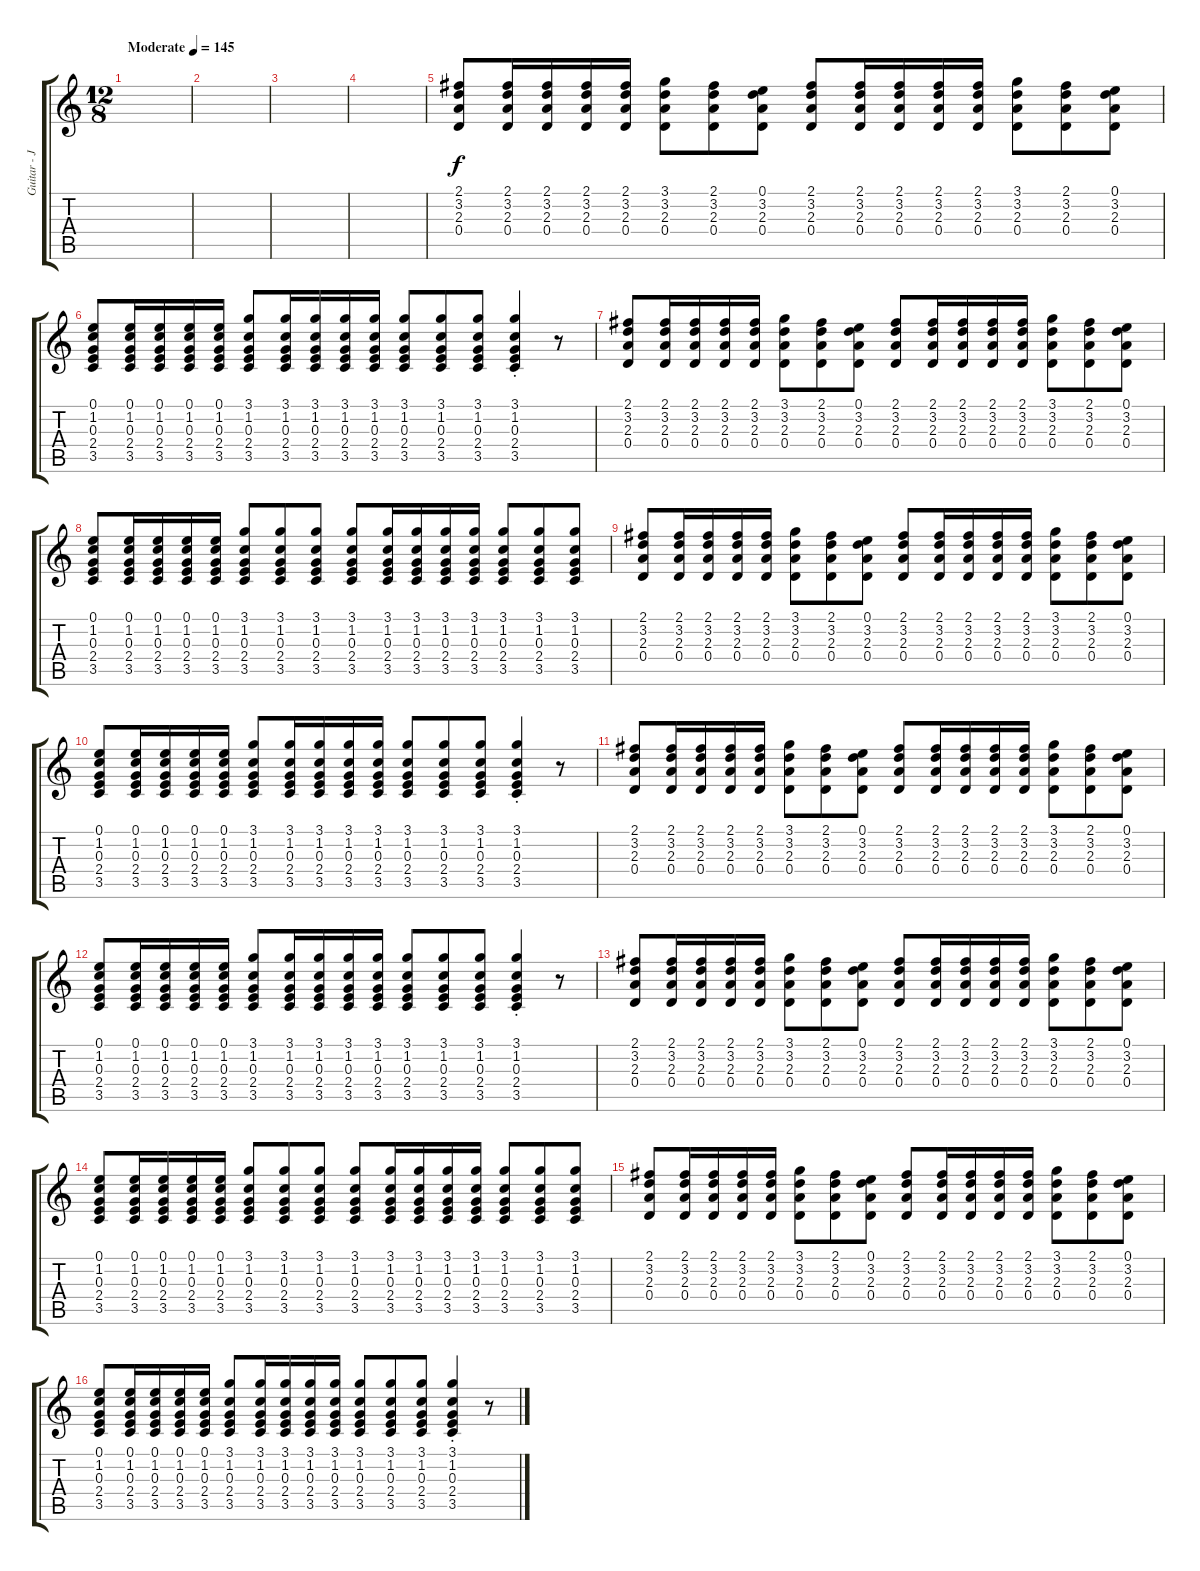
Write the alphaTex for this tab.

\track ("Guitar - Jack" "Guitar - J") {instrument acousticguitarsteel}
\staff {score tabs}
\tuning (E4 B3 G3 D3 A2 E2) {hide}
\ts (12 8)
\tempo (145 "Moderate")
\clef g2
\ks c
|
|
|
|
(2.1 3.2 2.3 0.4).8 (2.1 3.2 2.3 0.4).16 (2.1 3.2 2.3 0.4).16 (2.1 3.2 2.3 0.4).16 (2.1 3.2 2.3 0.4).16 (3.1 3.2 2.3 0.4).8 (2.1 3.2 2.3 0.4).8 (0.1 3.2 2.3 0.4).8 (2.1 3.2 2.3 0.4).8 (2.1 3.2 2.3 0.4).16 (2.1 3.2 2.3 0.4).16 (2.1 3.2 2.3 0.4).16 (2.1 3.2 2.3 0.4).16 (3.1 3.2 2.3 0.4).8 (2.1 3.2 2.3 0.4).8 (0.1 3.2 2.3 0.4).8 |
(0.1 1.2 0.3 2.4 3.5).8 (0.1 1.2 0.3 2.4 3.5).16 (0.1 1.2 0.3 2.4 3.5).16 (0.1 1.2 0.3 2.4 3.5).16 (0.1 1.2 0.3 2.4 3.5).16 (3.1 1.2 0.3 2.4 3.5).8 (3.1 1.2 0.3 2.4 3.5).16 (3.1 1.2 0.3 2.4 3.5).16 (3.1 1.2 0.3 2.4 3.5).16 (3.1 1.2 0.3 2.4 3.5).16 (3.1 1.2 0.3 2.4 3.5).8 (3.1 1.2 0.3 2.4 3.5).8 (3.1 1.2 0.3 2.4 3.5).8 (3.1{st} 1.2{st} 0.3{st} 2.4{st} 3.5{st}).4 r.8 |
(2.1 3.2 2.3 0.4).8 (2.1 3.2 2.3 0.4).16 (2.1 3.2 2.3 0.4).16 (2.1 3.2 2.3 0.4).16 (2.1 3.2 2.3 0.4).16 (3.1 3.2 2.3 0.4).8 (2.1 3.2 2.3 0.4).8 (0.1 3.2 2.3 0.4).8 (2.1 3.2 2.3 0.4).8 (2.1 3.2 2.3 0.4).16 (2.1 3.2 2.3 0.4).16 (2.1 3.2 2.3 0.4).16 (2.1 3.2 2.3 0.4).16 (3.1 3.2 2.3 0.4).8 (2.1 3.2 2.3 0.4).8 (0.1 3.2 2.3 0.4).8 |
(0.1 1.2 0.3 2.4 3.5).8 (0.1 1.2 0.3 2.4 3.5).16 (0.1 1.2 0.3 2.4 3.5).16 (0.1 1.2 0.3 2.4 3.5).16 (0.1 1.2 0.3 2.4 3.5).16 (3.1 1.2 0.3 2.4 3.5).8 (3.1 1.2 0.3 2.4 3.5).8 (3.1 1.2 0.3 2.4 3.5).8 (3.1 1.2 0.3 2.4 3.5).8 (3.1 1.2 0.3 2.4 3.5).16 (3.1 1.2 0.3 2.4 3.5).16 (3.1 1.2 0.3 2.4 3.5).16 (3.1 1.2 0.3 2.4 3.5).16 (3.1 1.2 0.3 2.4 3.5).8 (3.1 1.2 0.3 2.4 3.5).8 (3.1 1.2 0.3 2.4 3.5).8 |
(2.1 3.2 2.3 0.4).8 (2.1 3.2 2.3 0.4).16 (2.1 3.2 2.3 0.4).16 (2.1 3.2 2.3 0.4).16 (2.1 3.2 2.3 0.4).16 (3.1 3.2 2.3 0.4).8 (2.1 3.2 2.3 0.4).8 (0.1 3.2 2.3 0.4).8 (2.1 3.2 2.3 0.4).8 (2.1 3.2 2.3 0.4).16 (2.1 3.2 2.3 0.4).16 (2.1 3.2 2.3 0.4).16 (2.1 3.2 2.3 0.4).16 (3.1 3.2 2.3 0.4).8 (2.1 3.2 2.3 0.4).8 (0.1 3.2 2.3 0.4).8 |
(0.1 1.2 0.3 2.4 3.5).8 (0.1 1.2 0.3 2.4 3.5).16 (0.1 1.2 0.3 2.4 3.5).16 (0.1 1.2 0.3 2.4 3.5).16 (0.1 1.2 0.3 2.4 3.5).16 (3.1 1.2 0.3 2.4 3.5).8 (3.1 1.2 0.3 2.4 3.5).16 (3.1 1.2 0.3 2.4 3.5).16 (3.1 1.2 0.3 2.4 3.5).16 (3.1 1.2 0.3 2.4 3.5).16 (3.1 1.2 0.3 2.4 3.5).8 (3.1 1.2 0.3 2.4 3.5).8 (3.1 1.2 0.3 2.4 3.5).8 (3.1{st} 1.2{st} 0.3{st} 2.4{st} 3.5{st}).4 r.8 |
(2.1 3.2 2.3 0.4).8 (2.1 3.2 2.3 0.4).16 (2.1 3.2 2.3 0.4).16 (2.1 3.2 2.3 0.4).16 (2.1 3.2 2.3 0.4).16 (3.1 3.2 2.3 0.4).8 (2.1 3.2 2.3 0.4).8 (0.1 3.2 2.3 0.4).8 (2.1 3.2 2.3 0.4).8 (2.1 3.2 2.3 0.4).16 (2.1 3.2 2.3 0.4).16 (2.1 3.2 2.3 0.4).16 (2.1 3.2 2.3 0.4).16 (3.1 3.2 2.3 0.4).8 (2.1 3.2 2.3 0.4).8 (0.1 3.2 2.3 0.4).8 |
(0.1 1.2 0.3 2.4 3.5).8 (0.1 1.2 0.3 2.4 3.5).16 (0.1 1.2 0.3 2.4 3.5).16 (0.1 1.2 0.3 2.4 3.5).16 (0.1 1.2 0.3 2.4 3.5).16 (3.1 1.2 0.3 2.4 3.5).8 (3.1 1.2 0.3 2.4 3.5).16 (3.1 1.2 0.3 2.4 3.5).16 (3.1 1.2 0.3 2.4 3.5).16 (3.1 1.2 0.3 2.4 3.5).16 (3.1 1.2 0.3 2.4 3.5).8 (3.1 1.2 0.3 2.4 3.5).8 (3.1 1.2 0.3 2.4 3.5).8 (3.1{st} 1.2{st} 0.3{st} 2.4{st} 3.5{st}).4 r.8 |
(2.1 3.2 2.3 0.4).8 (2.1 3.2 2.3 0.4).16 (2.1 3.2 2.3 0.4).16 (2.1 3.2 2.3 0.4).16 (2.1 3.2 2.3 0.4).16 (3.1 3.2 2.3 0.4).8 (2.1 3.2 2.3 0.4).8 (0.1 3.2 2.3 0.4).8 (2.1 3.2 2.3 0.4).8 (2.1 3.2 2.3 0.4).16 (2.1 3.2 2.3 0.4).16 (2.1 3.2 2.3 0.4).16 (2.1 3.2 2.3 0.4).16 (3.1 3.2 2.3 0.4).8 (2.1 3.2 2.3 0.4).8 (0.1 3.2 2.3 0.4).8 |
(0.1 1.2 0.3 2.4 3.5).8 (0.1 1.2 0.3 2.4 3.5).16 (0.1 1.2 0.3 2.4 3.5).16 (0.1 1.2 0.3 2.4 3.5).16 (0.1 1.2 0.3 2.4 3.5).16 (3.1 1.2 0.3 2.4 3.5).8 (3.1 1.2 0.3 2.4 3.5).8 (3.1 1.2 0.3 2.4 3.5).8 (3.1 1.2 0.3 2.4 3.5).8 (3.1 1.2 0.3 2.4 3.5).16 (3.1 1.2 0.3 2.4 3.5).16 (3.1 1.2 0.3 2.4 3.5).16 (3.1 1.2 0.3 2.4 3.5).16 (3.1 1.2 0.3 2.4 3.5).8 (3.1 1.2 0.3 2.4 3.5).8 (3.1 1.2 0.3 2.4 3.5).8 |
(2.1 3.2 2.3 0.4).8 (2.1 3.2 2.3 0.4).16 (2.1 3.2 2.3 0.4).16 (2.1 3.2 2.3 0.4).16 (2.1 3.2 2.3 0.4).16 (3.1 3.2 2.3 0.4).8 (2.1 3.2 2.3 0.4).8 (0.1 3.2 2.3 0.4).8 (2.1 3.2 2.3 0.4).8 (2.1 3.2 2.3 0.4).16 (2.1 3.2 2.3 0.4).16 (2.1 3.2 2.3 0.4).16 (2.1 3.2 2.3 0.4).16 (3.1 3.2 2.3 0.4).8 (2.1 3.2 2.3 0.4).8 (0.1 3.2 2.3 0.4).8 |
(0.1 1.2 0.3 2.4 3.5).8 (0.1 1.2 0.3 2.4 3.5).16 (0.1 1.2 0.3 2.4 3.5).16 (0.1 1.2 0.3 2.4 3.5).16 (0.1 1.2 0.3 2.4 3.5).16 (3.1 1.2 0.3 2.4 3.5).8 (3.1 1.2 0.3 2.4 3.5).16 (3.1 1.2 0.3 2.4 3.5).16 (3.1 1.2 0.3 2.4 3.5).16 (3.1 1.2 0.3 2.4 3.5).16 (3.1 1.2 0.3 2.4 3.5).8 (3.1 1.2 0.3 2.4 3.5).8 (3.1 1.2 0.3 2.4 3.5).8 (3.1{st} 1.2{st} 0.3{st} 2.4{st} 3.5{st}).4 r.8
